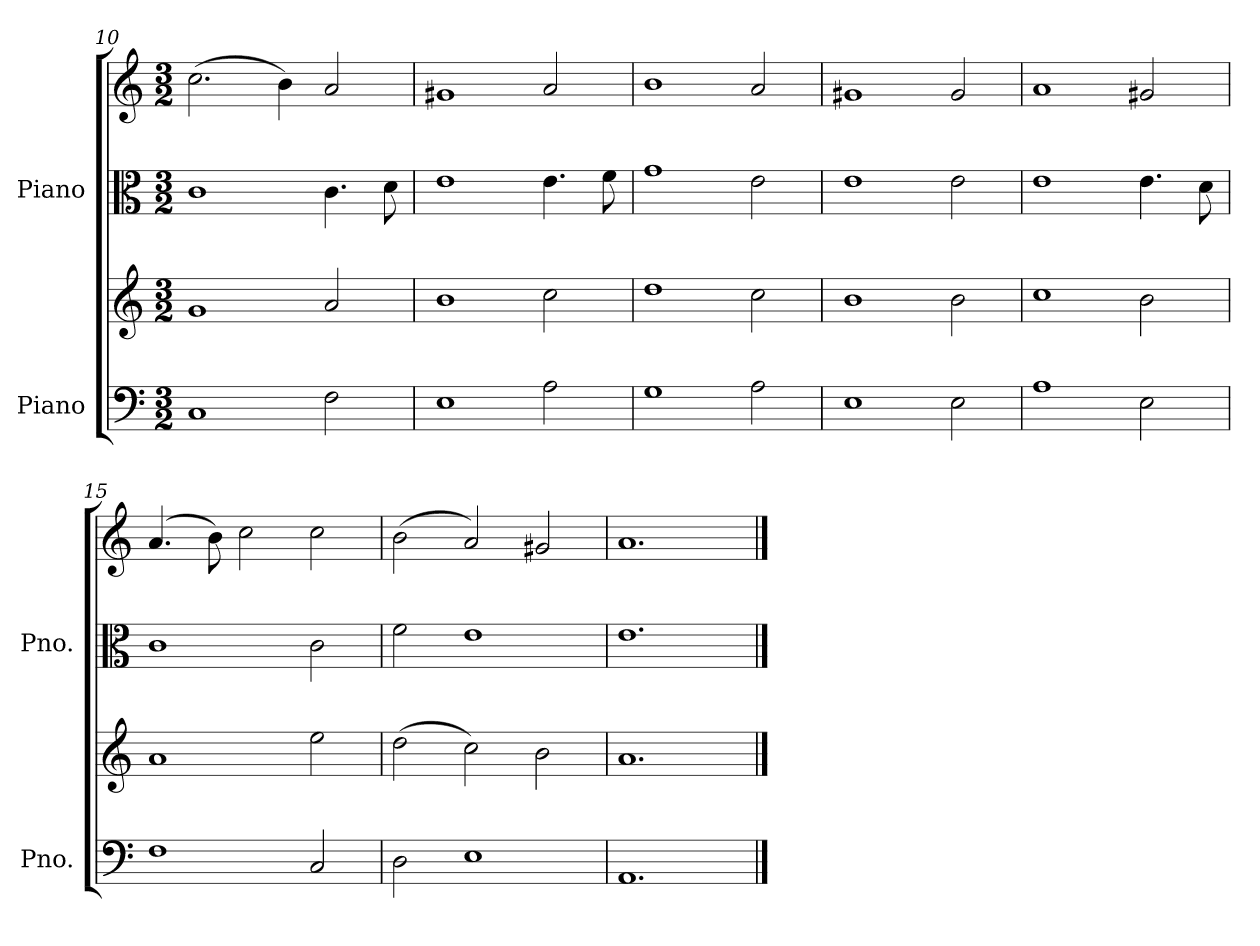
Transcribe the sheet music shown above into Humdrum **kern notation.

**kern	**kern	**kern	**kern
*part2	*part2	*part1	*part1
*staff4	*staff3	*staff2	*staff1
*I"Piano	*	*I"Piano	*
*I'Pno.	*	*I'Pno.	*
!!LO:LB:g=z
*clefF4	*clefG2	*clefC3	*clefG2
*k[]	*k[]	*k[]	*k[]
*M3/2	*M3/2	*M3/2	*M3/2
=10	=10	=10	=10
1C	1g	1c	(>2.cc\
.	.	.	4b\)
2F\	2a/	4.c\	2a/
.	.	8d\	.
=11	=11	=11	=11
1E	1b	1e	1g#X
2A\	2cc\	4.e\	2a/
.	.	8f\	.
=12	=12	=12	=12
1G	1dd	1g	1b
2A\	2cc\	2e\	2a/
=13	=13	=13	=13
1E	1b	1e	1g#X
2E\	2b\	2e\	2g#/
=14	=14	=14	=14
1A	1cc	1e	1a
2E\	2b\	4.e\	2g#X/
.	.	8d\	.
=15	=15	=15	=15
1F	1a	1c	(>4.a/
.	.	.	8b\)
.	.	.	2cc\
2C/	2ee\	2c\	2cc\
=16	=16	=16	=16
2D\	(>2dd\	2f\	(>2b\
1E	2cc\)	1e	2a/)
.	2b\	.	2g#X/
=17	=17	=17	=17
1.AA	1.a	1.e	1.a
==	==	==	==
*-	*-	*-	*-
